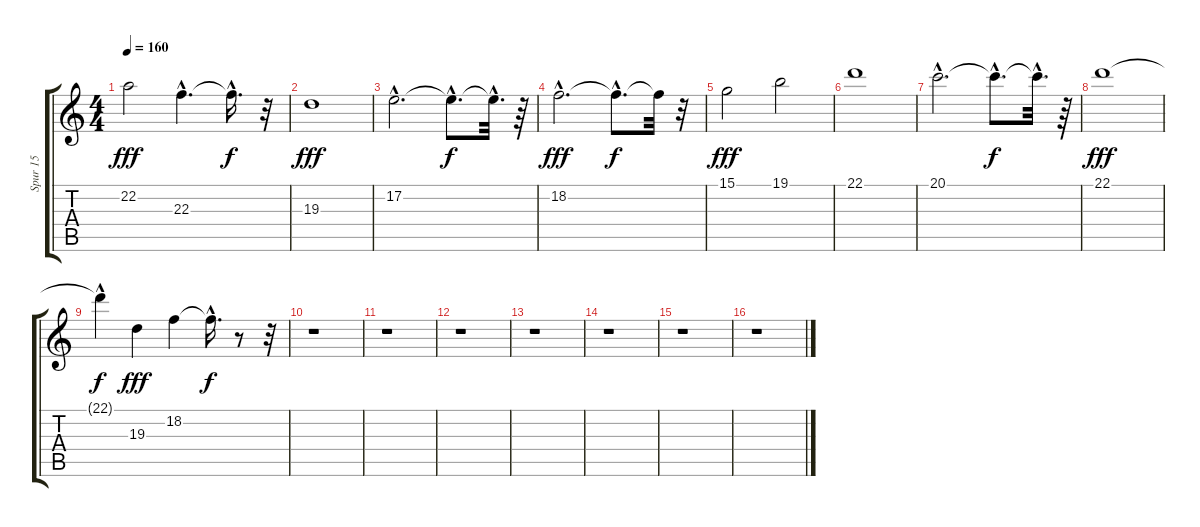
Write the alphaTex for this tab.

\track ("Spur 15" "Spur 15") {instrument stringensemble1}
\staff {score tabs}
\tuning (E4 B3 G3 D3 A2 E2) {hide}
\ts (4 4)
\tempo 160
\clef g2
\ks c
22.2.2{dy fff} 22.3{hac}.4{d} 22.3{hac t}.16{d dy f} r.32 |
19.3.1{dy fff} |
17.2{hac}.2{d} 17.2{hac t}.8{d dy f} 17.2{hac t}.32{d} r.64 |
18.2{hac}.2{d dy fff} 18.2{hac t}.8{d dy f} 18.2{t}.32 r.32 |
15.1.2{dy fff} 19.1.2 |
22.1.1 |
20.1{hac}.2{d} 20.1{hac t}.8{d dy f} 20.1{hac t}.32{d} r.64 |
22.1.1{dy fff} |
22.1{hac t}.4{dy f} 19.3.4{dy fff} 18.2.4 18.2{hac t}.16{d dy f} r.8 r.32 |
r.1 |
r.1 |
r.1 |
r.1 |
r.1 |
r.1 |
r.1
